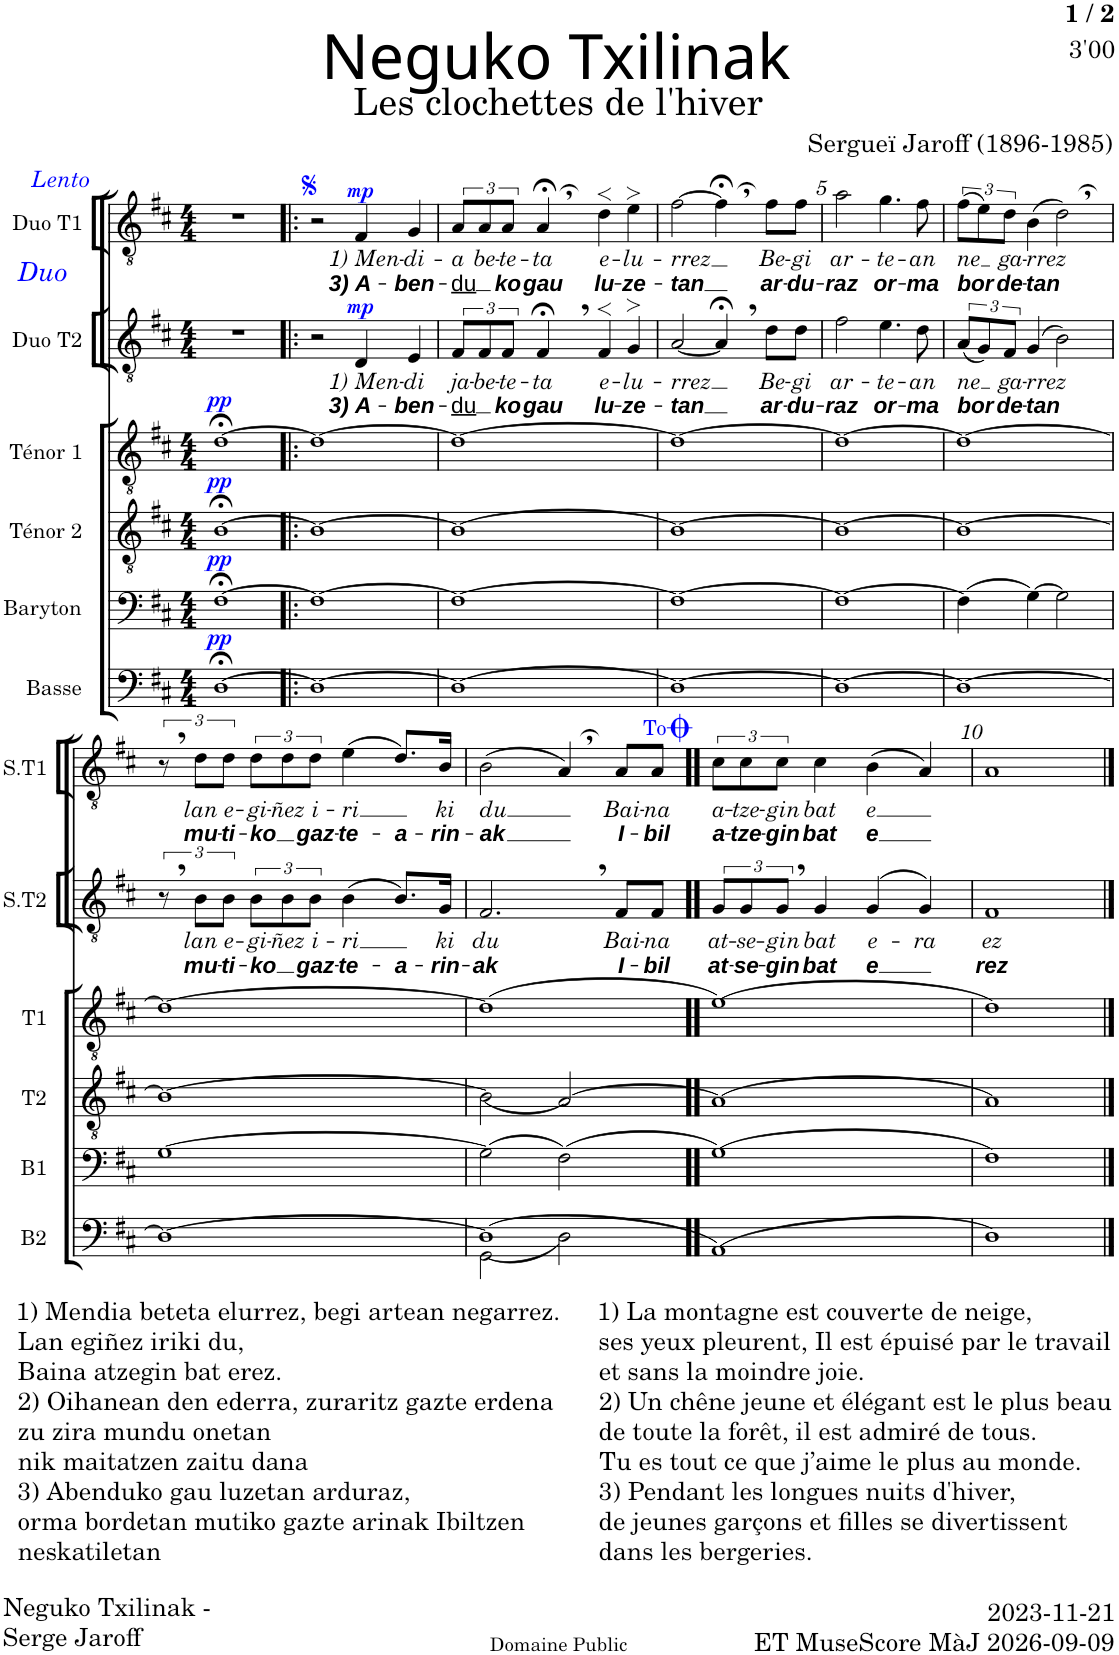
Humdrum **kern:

**kern	**dynam	**kern	**dynam	**kern	**dynam	**kern	**dynam	**kern	**text	**text	**dynam	**kern	**text	**text	**dynam
*part6	*part6	*part5	*part5	*part4	*part4	*part3	*part3	*part2	*part2	*part2	*part2	*part1	*part1	*part1	*part1
*staff6	*staff6	*staff5	*staff5	*staff4	*staff4	*staff3	*staff3	*staff2	*staff2	*staff2	*staff2	*staff1	*staff1	*staff1	*staff1
*I"Basse	*	*I"Baryton	*	*I"Ténor 2	*	*I"Ténor 1	*	*I"Duo T2	*	*	*	*I"Duo T1	*	*	*
*I'B2	*	*I'B1	*	*I'T2	*	*I'T1	*	*	*	*	*	*	*	*	*
*clefF4	*	*clefF4	*	*clefGv2	*	*clefGv2	*	*clefGv2	*	*	*	*clefGv2	*	*	*
*k[f#c#]	*	*k[f#c#]	*	*k[f#c#]	*	*k[f#c#]	*	*k[f#c#]	*	*	*	*k[f#c#]	*	*	*
*M4/4	*	*M4/4	*	*M4/4	*	*M4/4	*	*M4/4	*	*	*	*M4/4	*	*	*
=1	=1	=1	=1	=1	=1	=1	=1	=1	=1	=1	=1	=1	=1	=1	=1
!	!	!	!	!	!	!	!	!	!	!	!	!LO:TX:a:i:color=#0000FF:t=Lento	!	!	!
!	!	!	!	!	!	!	!	!	!	!	!	!LO:TX:b:i:color=#0000FF:t=Duo	!	!	!
!	!LO:DY:a	!	!LO:DY:a	!	!LO:DY:a	!	!LO:DY:a	!	!	!	!	!	!	!	!
[1D;<	pp	[1F#;<	pp	[1B;<	pp	[1d;<	pp	1r	.	.	.	1r	.	.	.
=2!|:	=2!|:	=2!|:	=2!|:	=2!|:	=2!|:	=2!|:	=2!|:	=2!|:	=2!|:	=2!|:	=2!|:	=2!|:	=2!|:	=2!|:	=2!|:
1D_	.	1F#_	.	1B_	.	1d_	.	2r	.	.	.	2r	.	.	.
!	!	!	!	!	!	!	!	!	!LO:LY:b	!LO:LY:b	!LO:DY:a	!	!LO:LY:b	!LO:LY:b	!LO:DY:a
.	.	.	.	.	.	.	.	4D/	1) Men-	3) A-	mp	4F#/	1) Men-	3) A-	mp
!	!	!	!	!	!	!	!	!	!LO:LY:b	!LO:LY:b	!	!	!LO:LY:b	!LO:LY:b	!
.	.	.	.	.	.	.	.	4E/	-di	-ben-	.	4G/	-di-	-ben-	.
=3	=3	=3	=3	=3	=3	=3	=3	=3	=3	=3	=3	=3	=3	=3	=3
!	!	!	!	!	!	!	!	!	!LO:LY:b	!LO:LY:b	!	!	!LO:LY:b	!LO:LY:b	!
1D_	.	1F#_	.	1B_	.	1d_	.	12F#/L	ja-	-du	.	12A/L	-a	-du	.
!	!	!	!	!	!	!	!	!	!LO:LY:b	!	!	!	!LO:LY:b	!	!
.	.	.	.	.	.	.	.	12F#/	-be-	.	.	12A/	be-	.	.
!	!	!	!	!	!	!	!	!	!LO:LY:b	!LO:LY:b	!	!	!LO:LY:b	!LO:LY:b	!
.	.	.	.	.	.	.	.	12F#/J	-te-	ko	.	12A/J	-te-	ko	.
!	!	!	!	!	!	!	!	!	!LO:LY:b	!LO:LY:b	!	!	!LO:LY:b	!LO:LY:b	!
.	.	.	.	.	.	.	.	4F#;<,/	-ta	gau	.	4A;<,/	-ta	gau	.
!	!	!	!	!	!	!	!	!	!LO:LY:b	!LO:LY:b	!	!	!LO:LY:b	!LO:LY:b	!
.	.	.	.	.	.	.	.	4F#>/	e-	lu-	.	4d>\	e-	lu-	.
!	!	!	!	!	!	!	!	!	!LO:LY:b	!LO:LY:b	!	!	!LO:LY:b	!LO:LY:b	!
.	.	.	.	.	.	.	.	4G>/	-lu-	-ze-	.	4e>\	-lu-	-ze-	.
=4	=4	=4	=4	=4	=4	=4	=4	=4	=4	=4	=4	=4	=4	=4	=4
!	!	!	!	!	!	!	!	!	!LO:LY:b	!LO:LY:b	!	!	!LO:LY:b	!LO:LY:b	!
1D_	.	1F#_	.	1B_	.	1d_	.	[2A/	-rrez	-tan	.	[2f#\	-rrez	-tan	.
.	.	.	.	.	.	.	.	4A;<,/]	.	.	.	4f#;<,\]	.	.	.
!	!	!	!	!	!	!	!	!	!LO:LY:b	!LO:LY:b	!	!	!LO:LY:b	!LO:LY:b	!
.	.	.	.	.	.	.	.	8d\L	Be-	ar-	.	8f#\L	Be-	ar-	.
!	!	!	!	!	!	!	!	!	!LO:LY:b	!LO:LY:b	!	!	!LO:LY:b	!LO:LY:b	!
.	.	.	.	.	.	.	.	8d\J	-gi	-du-	.	8f#\J	-gi	-du-	.
=5	=5	=5	=5	=5	=5	=5	=5	=5	=5	=5	=5	=5	=5	=5	=5
!	!	!	!	!	!	!	!	!	!LO:LY:b	!LO:LY:b	!	!	!LO:LY:b	!LO:LY:b	!
1D_	.	1F#_	.	1B_	.	1d_	.	2f#\	ar-	-raz	.	2a\	ar-	-raz	.
!	!	!	!	!	!	!	!	!	!LO:LY:b	!LO:LY:b	!	!	!LO:LY:b	!LO:LY:b	!
.	.	.	.	.	.	.	.	4.e\	-te-	or-	.	4.g\	-te-	or-	.
!	!	!	!	!	!	!	!	!	!LO:LY:b	!LO:LY:b	!	!	!LO:LY:b	!LO:LY:b	!
.	.	.	.	.	.	.	.	8d\	-an	-ma	.	8f#\	-an	-ma	.
=6	=6	=6	=6	=6	=6	=6	=6	=6	=6	=6	=6	=6	=6	=6	=6
!	!	!	!	!	!	!	!	!	!LO:LY:b	!LO:LY:b	!	!	!LO:LY:b	!LO:LY:b	!
1D_	.	(4F#\]	.	1B_	.	1d_	.	(12A/L	-ne	-bor	.	(12f#\L	-ne	-bor	.
.	.	.	.	.	.	.	.	12G/)	.	.	.	12e\)	.	.	.
!	!	!	!	!	!	!	!	!	!LO:LY:b	!LO:LY:b	!	!	!LO:LY:b	!LO:LY:b	!
.	.	.	.	.	.	.	.	12F#/J	ga-	de-	.	12d\J	ga-	de-	.
!	!	!	!	!	!	!	!	!	!LO:LY:b	!LO:LY:b	!	!	!LO:LY:b	!LO:LY:b	!
.	.	[4G\)	.	.	.	.	.	(4G/	-rrez	-tan	.	(4B\	-rrez	-tan	.
.	.	2G\]	.	.	.	.	.	2B\)	.	.	.	2d,\)	.	.	.
!!LO:LB:g=z
=7	=7	=7	=7	=7	=7	=7	=7	=7	=7	=7	=7	=7	=7	=7	=7
1D_	.	[1G	.	1B_	.	1d_	.	12r	.	.	.	12r	.	.	.
!	!	!	!	!	!	!	!	!	!LO:LY:b	!LO:LY:b	!	!	!LO:LY:b	!LO:LY:b	!
.	.	.	.	.	.	.	.	12B\L	lan	mu-	.	12d\L	lan	mu-	.
!	!	!	!	!	!	!	!	!	!LO:LY:b	!LO:LY:b	!	!	!LO:LY:b	!LO:LY:b	!
.	.	.	.	.	.	.	.	12B\J	e-	-ti-	.	12d\J	e-	-ti-	.
!	!	!	!	!	!	!	!	!	!LO:LY:b	!LO:LY:b	!	!	!LO:LY:b	!LO:LY:b	!
.	.	.	.	.	.	.	.	12B\L	-gi-	-ko	.	12d\L	-gi-	-ko	.
!	!	!	!	!	!	!	!	!	!LO:LY:b	!	!	!	!LO:LY:b	!	!
.	.	.	.	.	.	.	.	12B\	-ñez	.	.	12d\	-ñez	.	.
!	!	!	!	!	!	!	!	!	!LO:LY:b	!LO:LY:b	!	!	!LO:LY:b	!LO:LY:b	!
.	.	.	.	.	.	.	.	12B\J	i-	gaz-	.	12d\J	i-	gaz-	.
!	!	!	!	!	!	!	!	!	!LO:LY:b	!LO:LY:b	!	!	!LO:LY:b	!LO:LY:b	!
.	.	.	.	.	.	.	.	(4B\	-ri	-te-	.	(4e\	-ri	-te-	.
!	!	!	!	!	!	!	!	!	!	!LO:LY:b	!	!	!	!LO:LY:b	!
.	.	.	.	.	.	.	.	8.B/L)	.	-a-	.	8.d/L)	.	-a-	.
!	!	!	!	!	!	!	!	!	!LO:LY:b	!LO:LY:b	!	!	!LO:LY:b	!LO:LY:b	!
.	.	.	.	.	.	.	.	16G/Jk	ki	-rin-	.	16B/Jk	ki	-rin-	.
=8	=8	=8	=8	=8	=8	=8	=8	=8	=8	=8	=8	=8	=8	=8	=8
*^	*	*	*	*	*	*	*	*	*	*	*	*	*	*	*
!	!	!	!	!	!	!	!	!	!	!LO:LY:b	!LO:LY:b	!	!	!LO:LY:b	!LO:LY:b	!
(1D]	(2GG\	.	(2G\]	.	(<2B\]	.	(>1d]	.	2.F#,/	du	-ak	.	(2B\	du	-ak	.
.	2D\)	.	(2F#\)	.	[>2A/)	.	.	.	.	.	.	.	4A,/)	.	.	.
!	!	!	!	!	!	!	!	!	!	!LO:LY:b	!LO:LY:b	!	!	!LO:LY:b	!LO:LY:b	!
.	.	.	.	.	.	.	.	.	8F#/L	Bai-	I-	.	8A/L	Bai-	I-	.
!	!	!	!	!	!	!	!	!	!	!LO:LY:b	!LO:LY:b	!	!	!LO:LY:b	!LO:LY:b	!
.	.	.	.	.	.	.	.	.	8F#/J	-na	-bil	.	8A/J	-na	-bil	.
*v	*v	*	*	*	*	*	*	*	*	*	*	*	*	*	*	*
!	!	!	!	!	!	!	!	!	!	!	!	!LO:TX:a:color=#0000FF:t=To<font size="15"/>	!	!	!
=9!!	=9!!	=9!!	=9!!	=9!!	=9!!	=9!!	=9!!	=9!!	=9!!	=9!!	=9!!	=9!!	=9!!	=9!!	=9!!
!	!	!	!	!	!	!	!	!	!LO:LY:b	!LO:LY:b	!	!	!LO:LY:b	!LO:LY:b	!
(>1AA)	.	(1G)	.	(>1A]	.	(1e)	.	12G/L	at-	at-	.	12c#\L	a-	a-	.
!	!	!	!	!	!	!	!	!	!LO:LY:b	!LO:LY:b	!	!	!LO:LY:b	!LO:LY:b	!
.	.	.	.	.	.	.	.	12G/	-se-	-se-	.	12c#\	-tze-	-tze-	.
!	!	!	!	!	!	!	!	!	!LO:LY:b	!LO:LY:b	!	!	!LO:LY:b	!LO:LY:b	!
.	.	.	.	.	.	.	.	12G,/J	-gin	-gin	.	12c#\J	-gin	-gin	.
!	!	!	!	!	!	!	!	!	!LO:LY:b	!LO:LY:b	!	!	!LO:LY:b	!LO:LY:b	!
.	.	.	.	.	.	.	.	4G/	bat	bat	.	4c#\	bat	bat	.
!	!	!	!	!	!	!	!	!	!LO:LY:b	!LO:LY:b	!	!	!LO:LY:b	!LO:LY:b	!
.	.	.	.	.	.	.	.	(>4G/	e-	e	.	(4B\	e	e	.
!	!	!	!	!	!	!	!	!	!LO:LY:b	!	!	!	!	!	!
.	.	.	.	.	.	.	.	4G/)	-ra	.	.	4A/)	.	.	.
=10	=10	=10	=10	=10	=10	=10	=10	=10	=10	=10	=10	=10	=10	=10	=10
!	!	!	!	!	!	!	!	!	!LO:LY:b	!LO:LY:b	!	!	!	!	!
1D)	.	1F#)	.	1A)	.	1d)	.	1F#	ez	rez	.	1A	.	.	.
==	==	==	==	==	==	==	==	==	==	==	==	==	==	==	==
*-	*-	*-	*-	*-	*-	*-	*-	*-	*-	*-	*-	*-	*-	*-	*-
